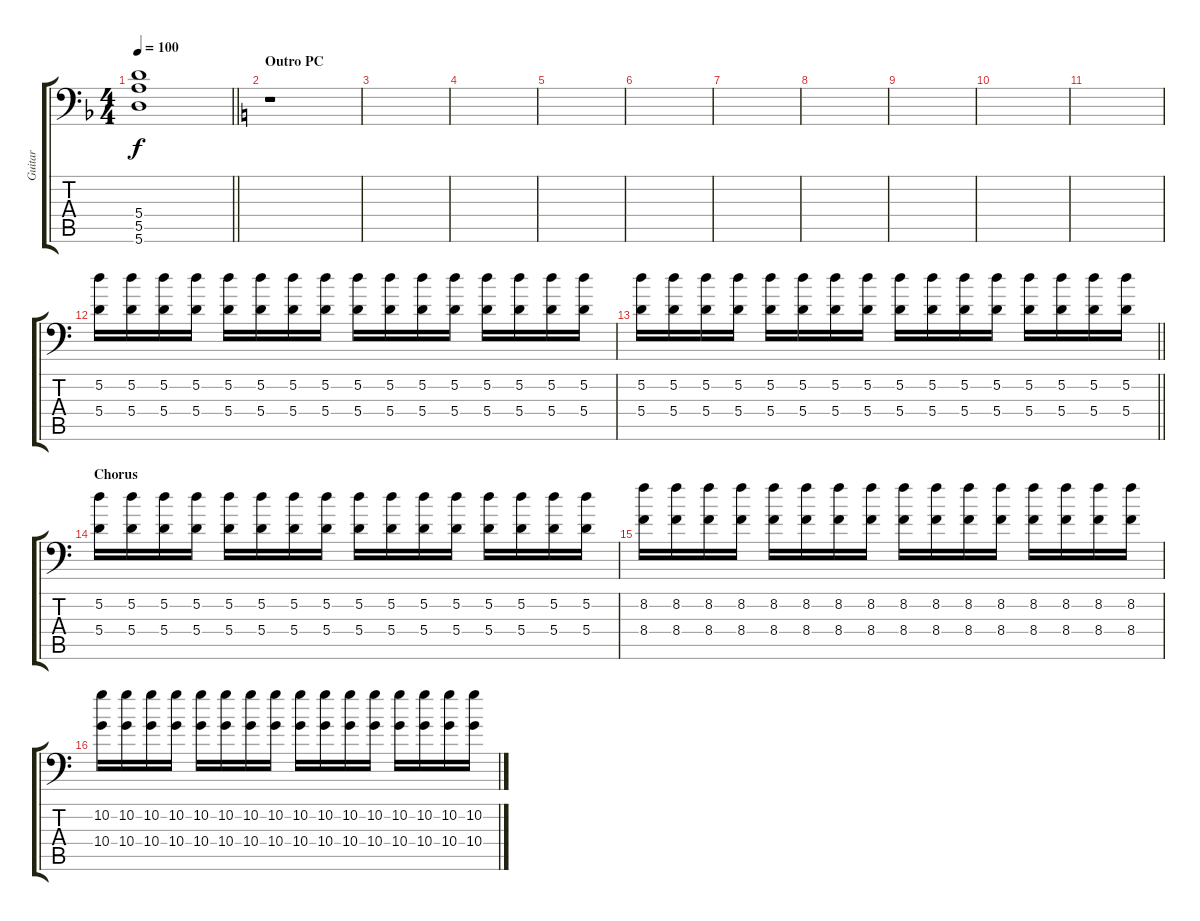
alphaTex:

\track ("Guitar" "Guitar") {instrument overdrivenguitar}
\staff {score tabs}
\tuning (D4 A3 F3 A2 E2 A1) {hide}
\ts (4 4)
\tempo 100
\clef f4
\barLineRight lightlight
\ks dminor
(5.4 5.5 5.6).1{dy f} |
\section ("" "Outro PC")
\ks c
r.1 |
|
|
|
|
|
|
|
|
|
(5.2 5.4).16 (5.2 5.4).16 (5.2 5.4).16 (5.2 5.4).16 (5.2 5.4).16 (5.2 5.4).16 (5.2 5.4).16 (5.2 5.4).16 (5.2 5.4).16 (5.2 5.4).16 (5.2 5.4).16 (5.2 5.4).16 (5.2 5.4).16 (5.2 5.4).16 (5.2 5.4).16 (5.2 5.4).16 |
\barLineRight lightlight
(5.2 5.4).16 (5.2 5.4).16 (5.2 5.4).16 (5.2 5.4).16 (5.2 5.4).16 (5.2 5.4).16 (5.2 5.4).16 (5.2 5.4).16 (5.2 5.4).16 (5.2 5.4).16 (5.2 5.4).16 (5.2 5.4).16 (5.2 5.4).16 (5.2 5.4).16 (5.2 5.4).16 (5.2 5.4).16 |
\section ("" "Chorus")
(5.2 5.4).16 (5.2 5.4).16 (5.2 5.4).16 (5.2 5.4).16 (5.2 5.4).16 (5.2 5.4).16 (5.2 5.4).16 (5.2 5.4).16 (5.2 5.4).16 (5.2 5.4).16 (5.2 5.4).16 (5.2 5.4).16 (5.2 5.4).16 (5.2 5.4).16 (5.2 5.4).16 (5.2 5.4).16 |
(8.2 8.4).16 (8.2 8.4).16 (8.2 8.4).16 (8.2 8.4).16 (8.2 8.4).16 (8.2 8.4).16 (8.2 8.4).16 (8.2 8.4).16 (8.2 8.4).16 (8.2 8.4).16 (8.2 8.4).16 (8.2 8.4).16 (8.2 8.4).16 (8.2 8.4).16 (8.2 8.4).16 (8.2 8.4).16 |
(10.2 10.4).16 (10.2 10.4).16 (10.2 10.4).16 (10.2 10.4).16 (10.2 10.4).16 (10.2 10.4).16 (10.2 10.4).16 (10.2 10.4).16 (10.2 10.4).16 (10.2 10.4).16 (10.2 10.4).16 (10.2 10.4).16 (10.2 10.4).16 (10.2 10.4).16 (10.2 10.4).16 (10.2 10.4).16
